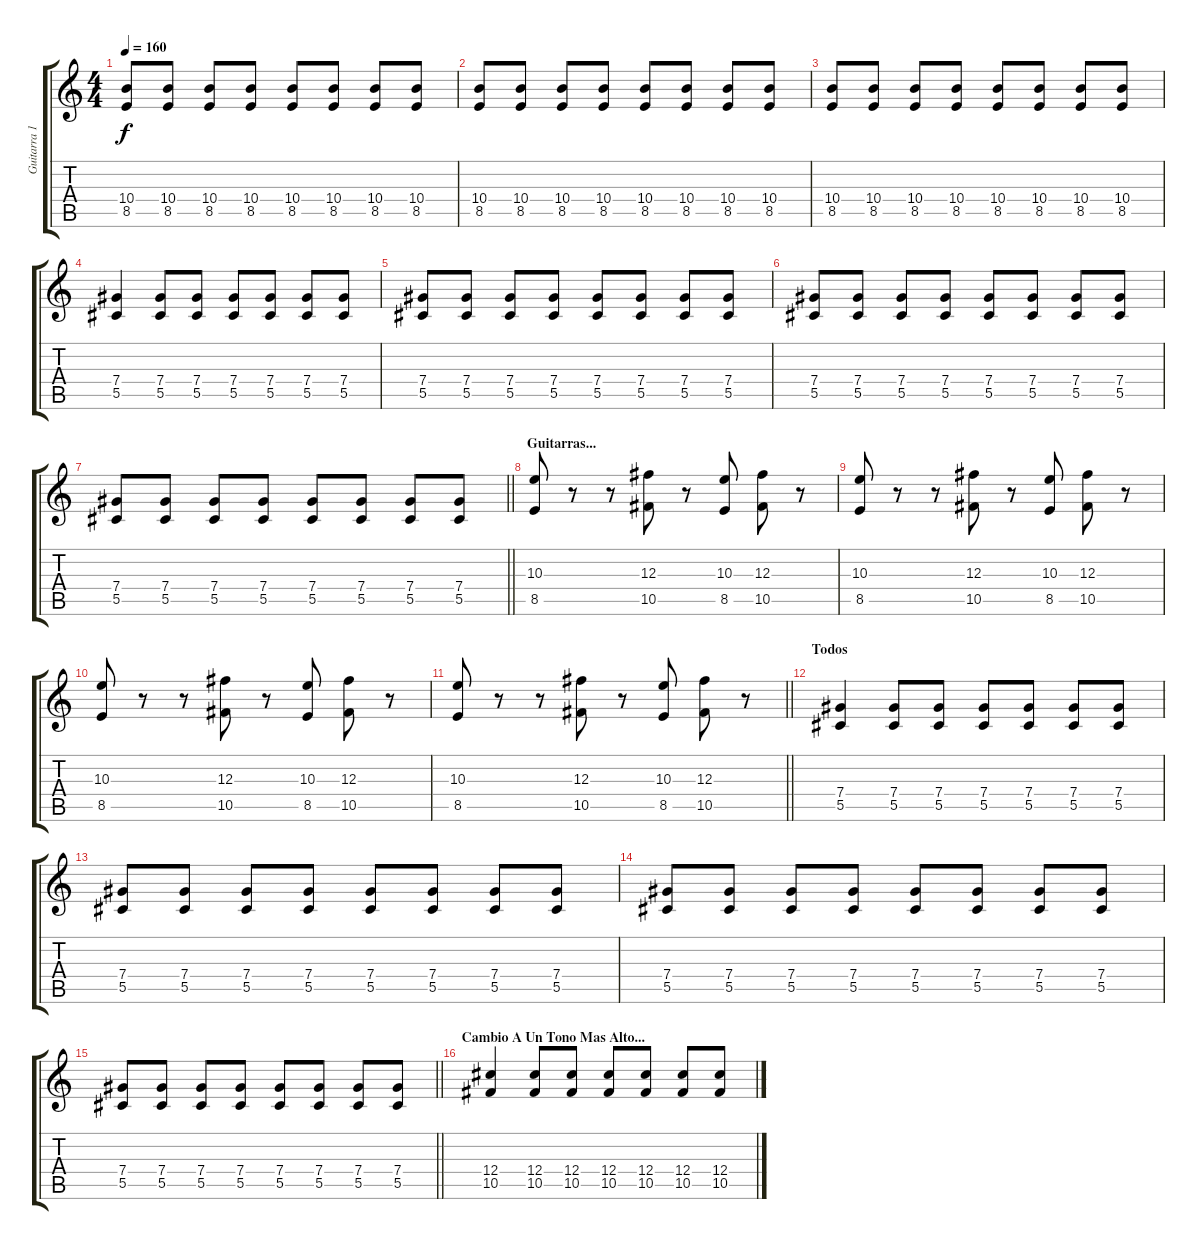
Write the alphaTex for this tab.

\track ("Guitarra 1" "Guitarra 1") {instrument overdrivenguitar}
\staff {score tabs}
\tuning (Eb4 Bb3 Gb3 Db3 Ab2 Eb2) {hide}
\ts (4 4)
\tempo 160
\clef g2
\ks c
(10.4 8.5).8{dy f} (10.4 8.5).8 (10.4 8.5).8 (10.4 8.5).8 (10.4 8.5).8 (10.4 8.5).8 (10.4 8.5).8 (10.4 8.5).8 |
(10.4 8.5).8 (10.4 8.5).8 (10.4 8.5).8 (10.4 8.5).8 (10.4 8.5).8 (10.4 8.5).8 (10.4 8.5).8 (10.4 8.5).8 |
(10.4 8.5).8 (10.4 8.5).8 (10.4 8.5).8 (10.4 8.5).8 (10.4 8.5).8 (10.4 8.5).8 (10.4 8.5).8 (10.4 8.5).8 |
(7.4 5.5).4 (7.4 5.5).8 (7.4 5.5).8 (7.4 5.5).8 (7.4 5.5).8 (7.4 5.5).8 (7.4 5.5).8 |
(7.4 5.5).8 (7.4 5.5).8 (7.4 5.5).8 (7.4 5.5).8 (7.4 5.5).8 (7.4 5.5).8 (7.4 5.5).8 (7.4 5.5).8 |
(7.4 5.5).8 (7.4 5.5).8 (7.4 5.5).8 (7.4 5.5).8 (7.4 5.5).8 (7.4 5.5).8 (7.4 5.5).8 (7.4 5.5).8 |
\barLineRight lightlight
(7.4 5.5).8 (7.4 5.5).8 (7.4 5.5).8 (7.4 5.5).8 (7.4 5.5).8 (7.4 5.5).8 (7.4 5.5).8 (7.4 5.5).8 |
\section ("" "Guitarras...")
(10.3 8.5).8 r.8 r.8 (12.3 10.5).8 r.8 (10.3 8.5).8 (12.3 10.5).8 r.8 |
(10.3 8.5).8 r.8 r.8 (12.3 10.5).8 r.8 (10.3 8.5).8 (12.3 10.5).8 r.8 |
(10.3 8.5).8 r.8 r.8 (12.3 10.5).8 r.8 (10.3 8.5).8 (12.3 10.5).8 r.8 |
\barLineRight lightlight
(10.3 8.5).8 r.8 r.8 (12.3 10.5).8 r.8 (10.3 8.5).8 (12.3 10.5).8 r.8 |
\section ("" "Todos")
(7.4 5.5).4 (7.4 5.5).8 (7.4 5.5).8 (7.4 5.5).8 (7.4 5.5).8 (7.4 5.5).8 (7.4 5.5).8 |
(7.4 5.5).8 (7.4 5.5).8 (7.4 5.5).8 (7.4 5.5).8 (7.4 5.5).8 (7.4 5.5).8 (7.4 5.5).8 (7.4 5.5).8 |
(7.4 5.5).8 (7.4 5.5).8 (7.4 5.5).8 (7.4 5.5).8 (7.4 5.5).8 (7.4 5.5).8 (7.4 5.5).8 (7.4 5.5).8 |
\barLineRight lightlight
(7.4 5.5).8 (7.4 5.5).8 (7.4 5.5).8 (7.4 5.5).8 (7.4 5.5).8 (7.4 5.5).8 (7.4 5.5).8 (7.4 5.5).8 |
\section ("" "Cambio A Un Tono Mas Alto...")
(12.4 10.5).4 (12.4 10.5).8 (12.4 10.5).8 (12.4 10.5).8 (12.4 10.5).8 (12.4 10.5).8 (12.4 10.5).8
